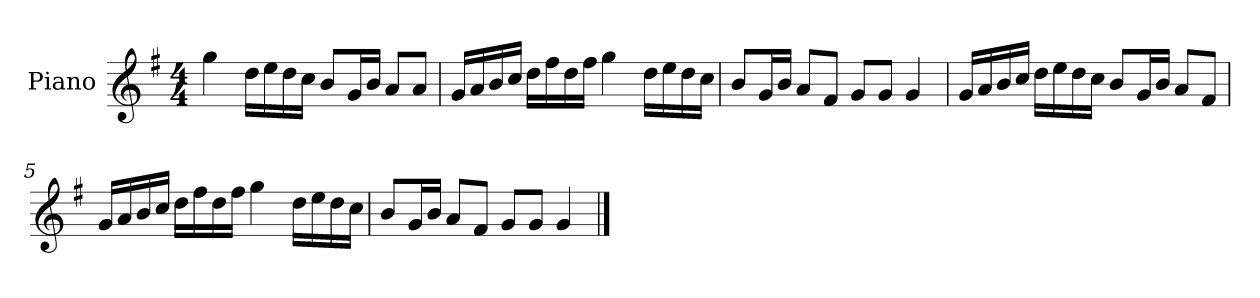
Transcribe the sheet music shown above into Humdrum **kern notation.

**kern
*part1
*staff1
*I"Piano
*I'P-no
*clefG2
*k[f#]
*M4/4
*MM90
=1
4gg\
16dd\LL
16ee\
16dd\
16cc\JJ
8b/L
16g/L
16b/JJ
8a/L
8a/J
=2
16g/LL
16a/
16b/
16cc/JJ
16dd\LL
16ff#\
16dd\
16ff#\JJ
4gg\
16dd\LL
16ee\
16dd\
16cc\JJ
=3
8b/L
16g/L
16b/JJ
8a/L
8f#/J
8g/L
8g/J
4g/
!!LO:LB:g=z
=4
16g/LL
16a/
16b/
16cc/JJ
16dd\LL
16ee\
16dd\
16cc\JJ
8b/L
16g/L
16b/JJ
8a/L
8f#/J
=5
16g/LL
16a/
16b/
16cc/JJ
16dd\LL
16ff#\
16dd\
16ff#\JJ
4gg\
16dd\LL
16ee\
16dd\
16cc\JJ
=6
8b/L
16g/L
16b/JJ
8a/L
8f#/J
8g/L
8g/J
4g/
==
*-
